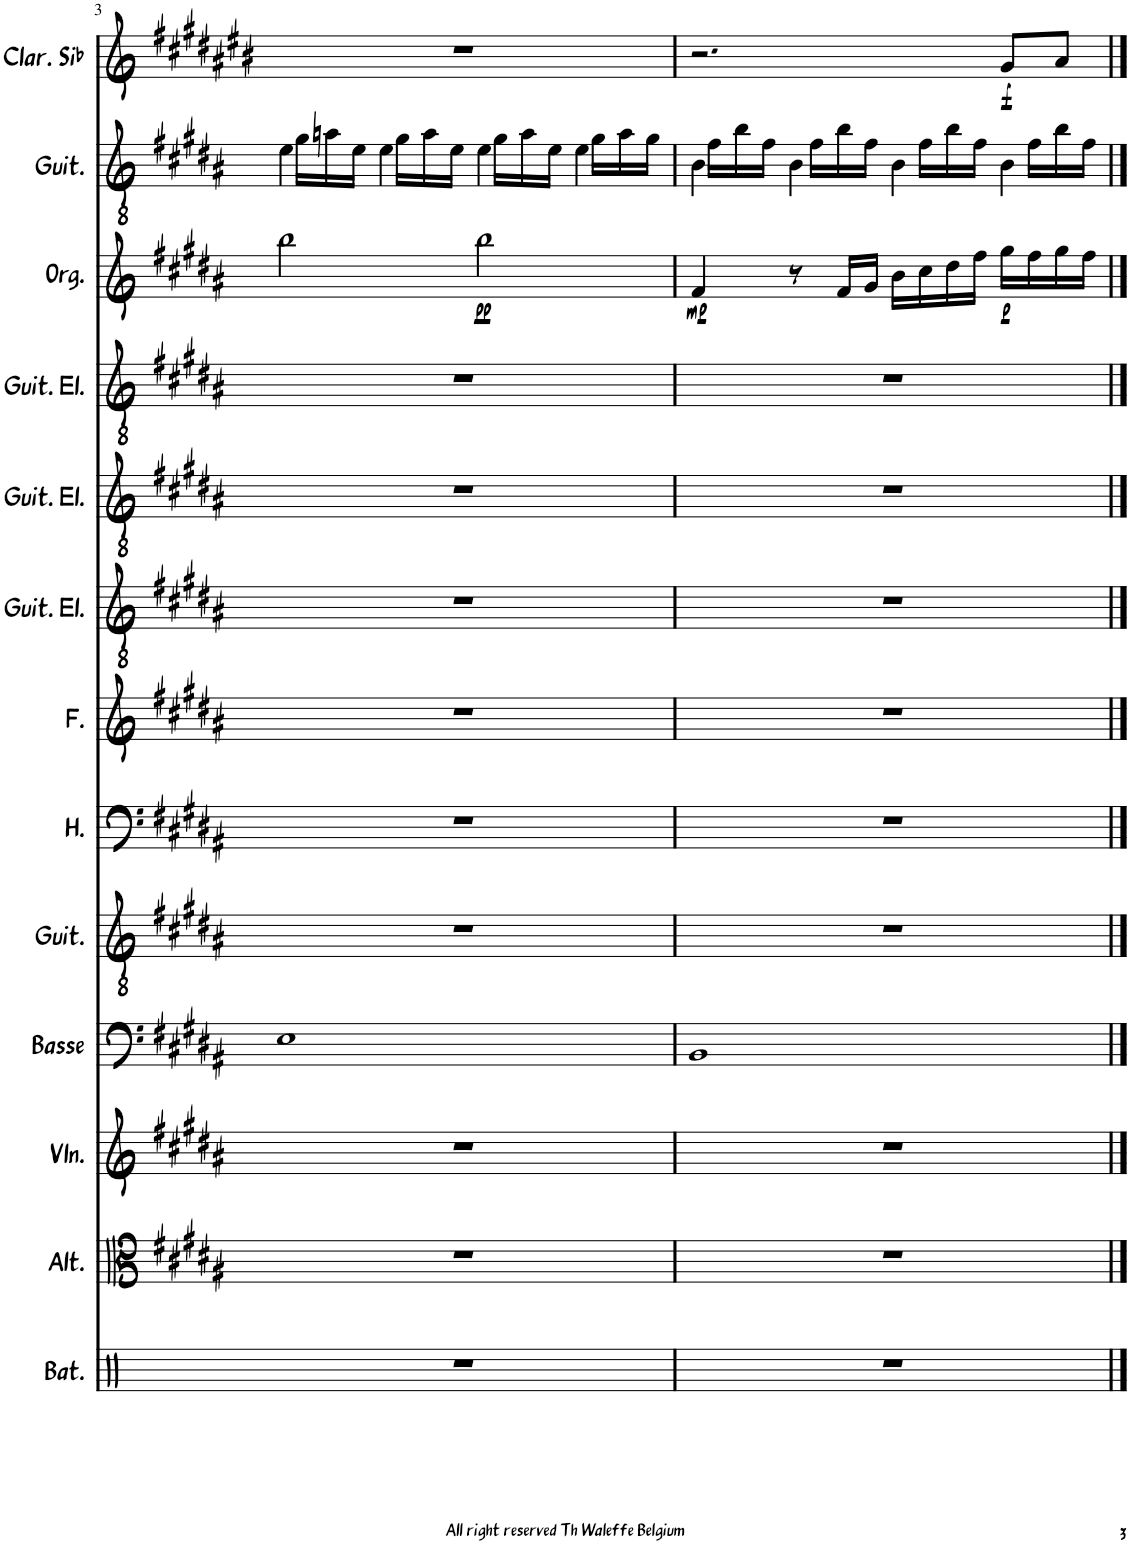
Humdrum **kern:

**kern	**kern	**kern	**kern	**kern	**kern	**kern	**kern	**kern	**kern	**kern	**dynam	**kern	**kern	**dynam
*part13	*part12	*part11	*part10	*part9	*part8	*part7	*part6	*part5	*part4	*part3	*part3	*part2	*part1	*part1
*staff13	*staff12	*staff11	*staff10	*staff9	*staff8	*staff7	*staff6	*staff5	*staff4	*staff3	*staff3	*staff2	*staff1	*staff1
*I"Batterie	*I"Alto	*I"Violon	*I"Basse acoustique	*I"Guitare acoustique	*I"Hommes	*I"Femmes	*I"Guitare électrique	*I"Guitare électrique	*I"Guitare électrique	*I"Orgue	*	*I"Guitare classique	*I"Clarinette en Sib	*
*I'Bat.	*I'Alt.	*I'Vln.	*I'Basse	*I'Guit.	*I'H.	*I'F.	*I'Guit. El.	*I'Guit. El.	*I'Guit. El.	*I'Org.	*	*I'Guit.	*I'Clar. Sib	*
!!LO:PB:g=z
*clefX	*clefC3	*clefG2	*clefF4	*clefGv2	*clefF4	*clefG2	*clefGv2	*clefGv2	*clefGv2	*clefG2	*	*clefGv2	*clefG2	*
*	*	*	*Trd7c12	*	*	*	*	*	*	*	*	*	*Trd1c2	*
*k[]	*k[f#c#g#d#a#]	*k[f#c#g#d#a#]	*k[f#c#g#d#a#]	*k[f#c#g#d#a#]	*k[f#c#g#d#a#]	*k[f#c#g#d#a#]	*k[f#c#g#d#a#]	*k[f#c#g#d#a#]	*k[f#c#g#d#a#]	*k[f#c#g#d#a#]	*	*k[f#c#g#d#a#]	*k[f#c#g#d#a#e#b#]	*
*M4/4	*M4/4	*M4/4	*M4/4	*M4/4	*M4/4	*M4/4	*M4/4	*M4/4	*M4/4	*M4/4	*	*M4/4	*M4/4	*
=3	=3	=3	=3	=3	=3	=3	=3	=3	=3	=3	=3	=3	=3	=3
*	*	*	*	*	*	*	*	*	*	*	*	*^	*	*
1r	1r	1r	1E	1r	1r	1r	1r	1r	1r	2bb\	.	4e\	16ryy	1r	.
.	.	.	.	.	.	.	.	.	.	.	.	.	16g#\LL	.	.
.	.	.	.	.	.	.	.	.	.	.	.	.	16an\	.	.
.	.	.	.	.	.	.	.	.	.	.	.	.	16e\JJ	.	.
.	.	.	.	.	.	.	.	.	.	.	.	4e\	16ryy	.	.
.	.	.	.	.	.	.	.	.	.	.	.	.	16g#\LL	.	.
.	.	.	.	.	.	.	.	.	.	.	.	.	16a\	.	.
.	.	.	.	.	.	.	.	.	.	.	.	.	16e\JJ	.	.
!	!	!	!	!	!	!	!	!	!	!	!LO:DY:b	!	!	!	!
.	.	.	.	.	.	.	.	.	.	2bb\	pp	4e\	16ryy	.	.
.	.	.	.	.	.	.	.	.	.	.	.	.	16g#\LL	.	.
.	.	.	.	.	.	.	.	.	.	.	.	.	16a\	.	.
.	.	.	.	.	.	.	.	.	.	.	.	.	16e\JJ	.	.
.	.	.	.	.	.	.	.	.	.	.	.	4e\	16ryy	.	.
.	.	.	.	.	.	.	.	.	.	.	.	.	16g#\LL	.	.
.	.	.	.	.	.	.	.	.	.	.	.	.	16a\	.	.
.	.	.	.	.	.	.	.	.	.	.	.	.	16g#\JJ	.	.
=4	=4	=4	=4	=4	=4	=4	=4	=4	=4	=4	=4	=4	=4	=4	=4
!	!	!	!	!	!	!	!	!	!	!	!LO:DY:b	!	!	!	!
1r	1r	1r	1BB	1r	1r	1r	1r	1r	1r	4f#/	mp	4B\	16ryy	2.r	.
.	.	.	.	.	.	.	.	.	.	.	.	.	16f#\LL	.	.
.	.	.	.	.	.	.	.	.	.	.	.	.	16b\	.	.
.	.	.	.	.	.	.	.	.	.	.	.	.	16f#\JJ	.	.
.	.	.	.	.	.	.	.	.	.	8r	.	4B\	16ryy	.	.
.	.	.	.	.	.	.	.	.	.	.	.	.	16f#\LL	.	.
.	.	.	.	.	.	.	.	.	.	16f#/LL	.	.	16b\	.	.
.	.	.	.	.	.	.	.	.	.	16g#/JJ	.	.	16f#\JJ	.	.
.	.	.	.	.	.	.	.	.	.	16b\LL	.	4B\	16ryy	.	.
.	.	.	.	.	.	.	.	.	.	16cc#\	.	.	16f#\LL	.	.
.	.	.	.	.	.	.	.	.	.	16dd#\	.	.	16b\	.	.
.	.	.	.	.	.	.	.	.	.	16ff#\JJ	.	.	16f#\JJ	.	.
!	!	!	!	!	!	!	!	!	!	!	!LO:DY:b	!	!	!	!LO:DY:b
.	.	.	.	.	.	.	.	.	.	16gg#\LL	p	4B\	16ryy	8g#/L	f
.	.	.	.	.	.	.	.	.	.	16ff#\	.	.	16f#\LL	.	.
.	.	.	.	.	.	.	.	.	.	16gg#\	.	.	16b\	8a#/J	.
.	.	.	.	.	.	.	.	.	.	16ff#\JJ	.	.	16f#\JJ	.	.
*	*	*	*	*	*	*	*	*	*	*	*	*v	*v	*	*
==	==	==	==	==	==	==	==	==	==	==	==	==	==	==
*-	*-	*-	*-	*-	*-	*-	*-	*-	*-	*-	*-	*-	*-	*-
